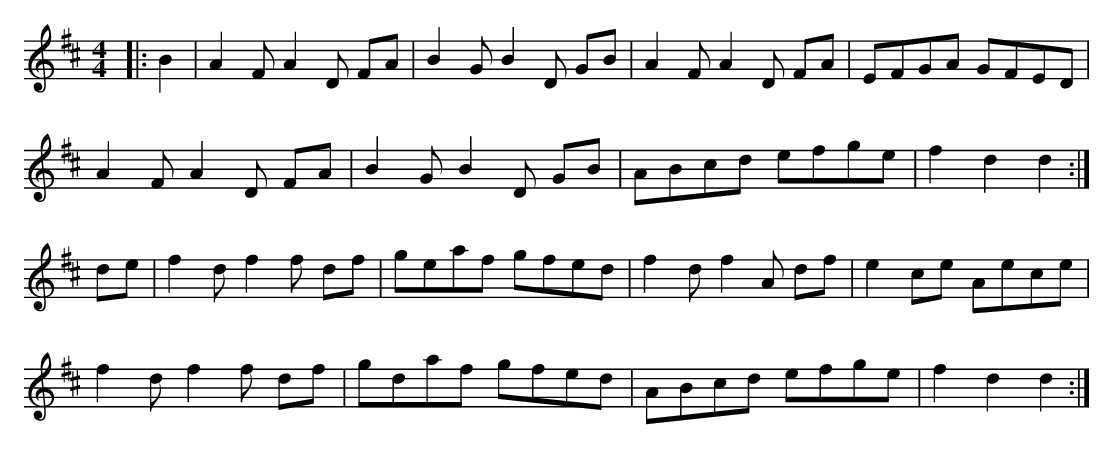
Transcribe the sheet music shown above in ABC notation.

X:1
M:4/4
K:D
|:B2|A2F A2D FA|B2G B2D GB|A2F A2D FA|EFGA GFED|
A2F A2D FA|B2G B2D GB|ABcd efge|f2d2 d2:|
de|f2d f2f df|geaf gfed|f2d f2A df|e2ce Aece|
f2d f2f df|gdaf gfed|ABcd efge|f2d2 d2:|
